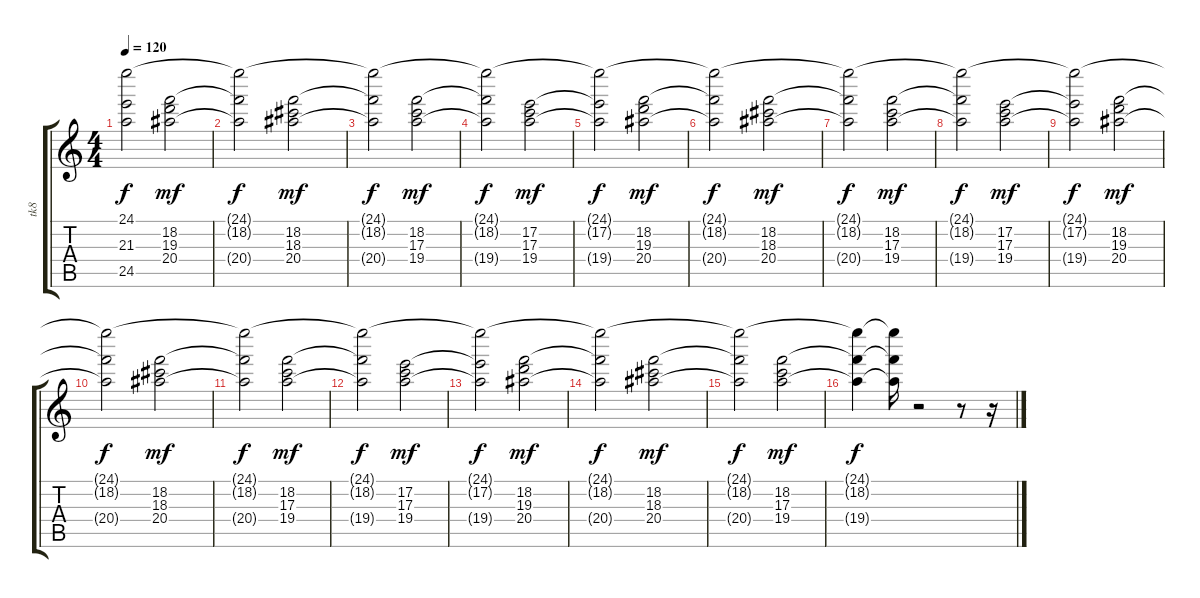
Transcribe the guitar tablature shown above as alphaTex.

\track ("tk8" "tk8") {instrument acousticguitarsteel}
\staff {score tabs}
\tuning (E4 B3 G3 D3 A2 E2) {hide}
\ts (4 4)
\tempo 120
\clef g2
\ks c
(24.1{t} 21.3{t} 24.5{t}).2{dy f} (18.2 19.3 20.4).2{dy mf} |
(24.1{t} 18.2{t} 20.4{t}).2{dy f} (18.2 18.3 20.4).2{dy mf} |
(24.1{t} 18.2{t} 20.4{t}).2{dy f} (18.2 17.3 19.4).2{dy mf} |
(24.1{t} 18.2{t} 19.4{t}).2{dy f} (17.2 17.3 19.4).2{dy mf} |
(24.1{t} 17.2{t} 19.4{t}).2{dy f} (18.2 19.3 20.4).2{dy mf} |
(24.1{t} 18.2{t} 20.4{t}).2{dy f} (18.2 18.3 20.4).2{dy mf} |
(24.1{t} 18.2{t} 20.4{t}).2{dy f} (18.2 17.3 19.4).2{dy mf} |
(24.1{t} 18.2{t} 19.4{t}).2{dy f} (17.2 17.3 19.4).2{dy mf} |
(24.1{t} 17.2{t} 19.4{t}).2{dy f} (18.2 19.3 20.4).2{dy mf} |
(24.1{t} 18.2{t} 20.4{t}).2{dy f} (18.2 18.3 20.4).2{dy mf} |
(24.1{t} 18.2{t} 20.4{t}).2{dy f} (18.2 17.3 19.4).2{dy mf} |
(24.1{t} 18.2{t} 19.4{t}).2{dy f} (17.2 17.3 19.4).2{dy mf} |
(24.1{t} 17.2{t} 19.4{t}).2{dy f} (18.2 19.3 20.4).2{dy mf} |
(24.1{t} 18.2{t} 20.4{t}).2{dy f} (18.2 18.3 20.4).2{dy mf} |
(24.1{t} 18.2{t} 20.4{t}).2{dy f} (18.2 17.3 19.4).2{dy mf} |
(24.1{t} 18.2{t} 19.4{t}).4{dy f} (24.1{t} 18.2{t} 19.4{t}).16 r.2 r.8 r.16
